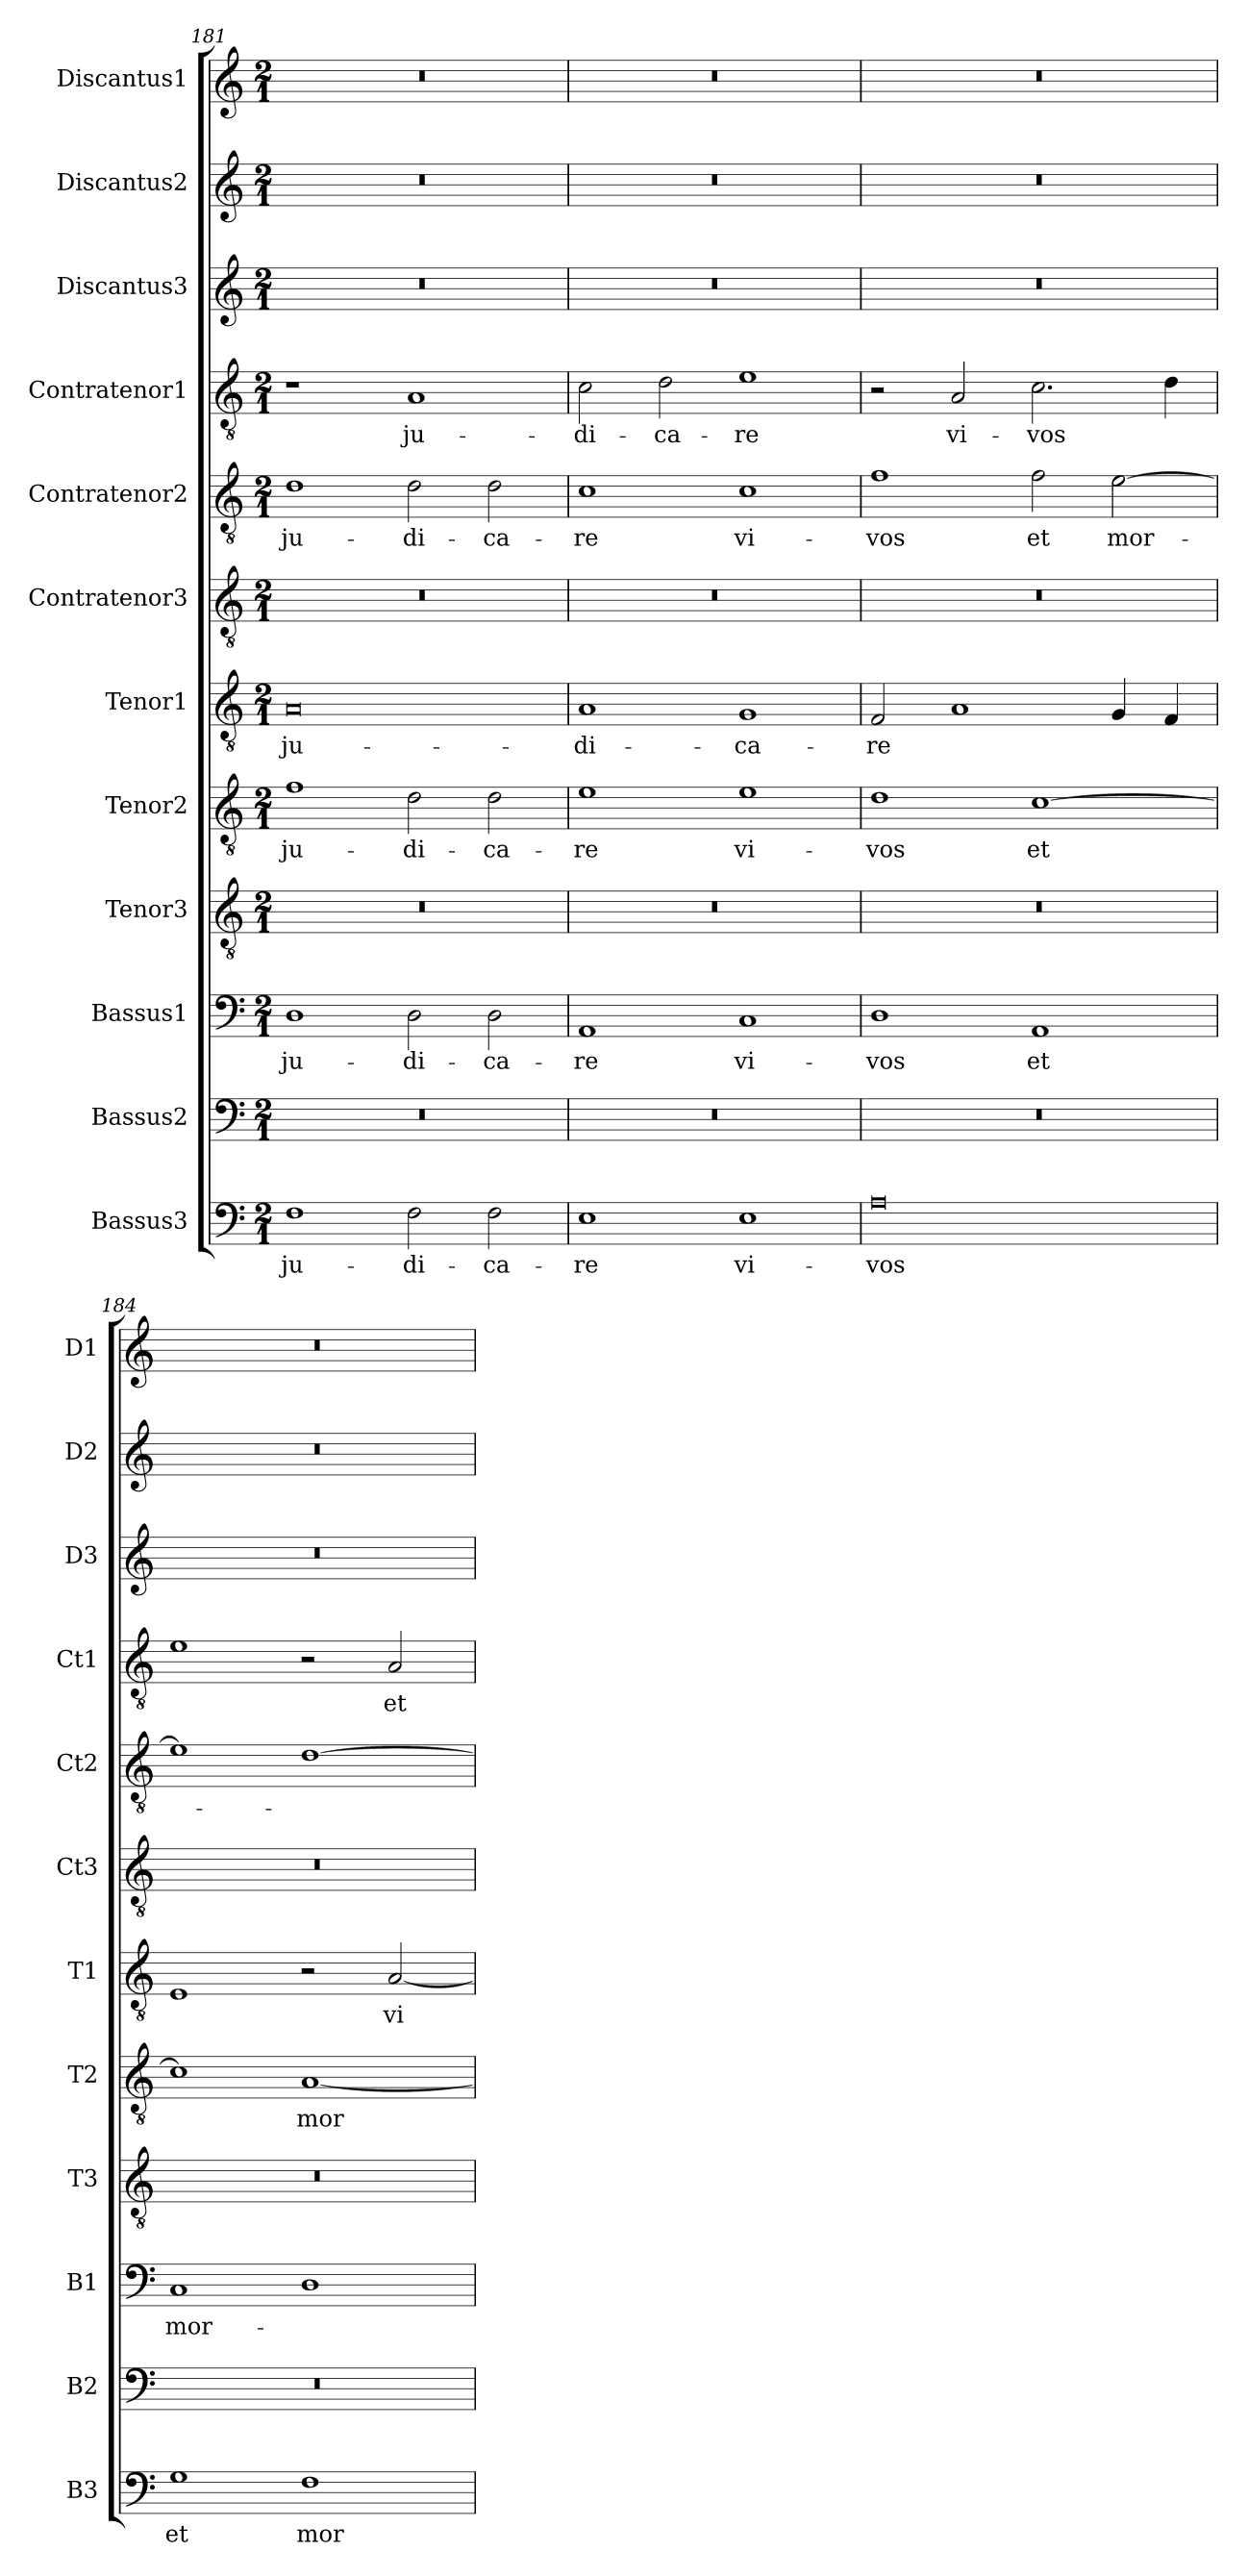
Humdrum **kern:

**kern	**text	**kern	**kern	**text	**kern	**kern	**text	**kern	**text	**kern	**kern	**text	**kern	**text	**kern	**kern	**kern
*part12	*part12	*part11	*part10	*part10	*part9	*part8	*part8	*part7	*part7	*part6	*part5	*part5	*part4	*part4	*part3	*part2	*part1
*staff12	*staff12	*staff11	*staff10	*staff10	*staff9	*staff8	*staff8	*staff7	*staff7	*staff6	*staff5	*staff5	*staff4	*staff4	*staff3	*staff2	*staff1
*I"Bassus3	*	*I"Bassus2	*I"Bassus1	*	*I"Tenor3	*I"Tenor2	*	*I"Tenor1	*	*I"Contratenor3	*I"Contratenor2	*	*I"Contratenor1	*	*I"Discantus3	*I"Discantus2	*I"Discantus1
*I'B3	*	*I'B2	*I'B1	*	*I'T3	*I'T2	*	*I'T1	*	*I'Ct3	*I'Ct2	*	*I'Ct1	*	*I'D3	*I'D2	*I'D1
*clefF4	*	*clefF4	*clefF4	*	*clefGv2	*clefGv2	*	*clefGv2	*	*clefGv2	*clefGv2	*	*clefGv2	*	*clefG2	*clefG2	*clefG2
*k[]	*	*k[]	*k[]	*	*k[]	*k[]	*	*k[]	*	*k[]	*k[]	*	*k[]	*	*k[]	*k[]	*k[]
*M2/1	*	*M2/1	*M2/1	*	*M2/1	*M2/1	*	*M2/1	*	*M2/1	*M2/1	*	*M2/1	*	*M2/1	*M2/1	*M2/1
=181	=181	=181	=181	=181	=181	=181	=181	=181	=181	=181	=181	=181	=181	=181	=181	=181	=181
1F\	ju-	0r	1D\	ju-	0r	1f\	ju-	0A/	ju-	0r	1d\	ju-	1r	.	0r	0r	0r
2F\	-di-	.	2D\	-di-	.	2d\	-di-	.	.	.	2d\	-di-	1A/	ju-	.	.	.
2F\	-ca-	.	2D\	-ca-	.	2d\	-ca-	.	.	.	2d\	-ca-	.	.	.	.	.
=182	=182	=182	=182	=182	=182	=182	=182	=182	=182	=182	=182	=182	=182	=182	=182	=182	=182
1E\	-re	0r	1AA/	-re	0r	1e\	-re	1A/	-di-	0r	1c\	-re	2c\	-di-	0r	0r	0r
.	.	.	.	.	.	.	.	.	.	.	.	.	2d\	-ca-	.	.	.
1E\	vi-	.	1C/	vi-	.	1e\	vi-	1G/	-ca-	.	1c\	vi-	1e\	-re	.	.	.
=183	=183	=183	=183	=183	=183	=183	=183	=183	=183	=183	=183	=183	=183	=183	=183	=183	=183
0A\	-vos	0r	1D\	-vos	0r	1d\	-vos	2F/	-re	0r	1f\	-vos	2r	.	0r	0r	0r
.	.	.	.	.	.	.	.	1A/	.	.	.	.	2A/	vi-	.	.	.
.	.	.	1AA/	et	.	[1c\	et	.	.	.	2f\	et	2.c\	-vos	.	.	.
.	.	.	.	.	.	.	.	4G/	.	.	[2e\	mor-	.	.	.	.	.
.	.	.	.	.	.	.	.	4F/	.	.	.	.	4d\	.	.	.	.
=184	=184	=184	=184	=184	=184	=184	=184	=184	=184	=184	=184	=184	=184	=184	=184	=184	=184
1G\	et	0r	1C/	mor-	0r	1c\]	.	1E/	.	0r	1e\]	.	1e\	.	0r	0r	0r
1F\	mor-	.	1D\	.	.	[1A/	mor-	2r	.	.	[1d\	.	2r	.	.	.	.
.	.	.	.	.	.	.	.	[2A/	vi-	.	.	.	2A/	et	.	.	.
=	=	=	=	=	=	=	=	=	=	=	=	=	=	=	=	=	=
*-	*-	*-	*-	*-	*-	*-	*-	*-	*-	*-	*-	*-	*-	*-	*-	*-	*-
